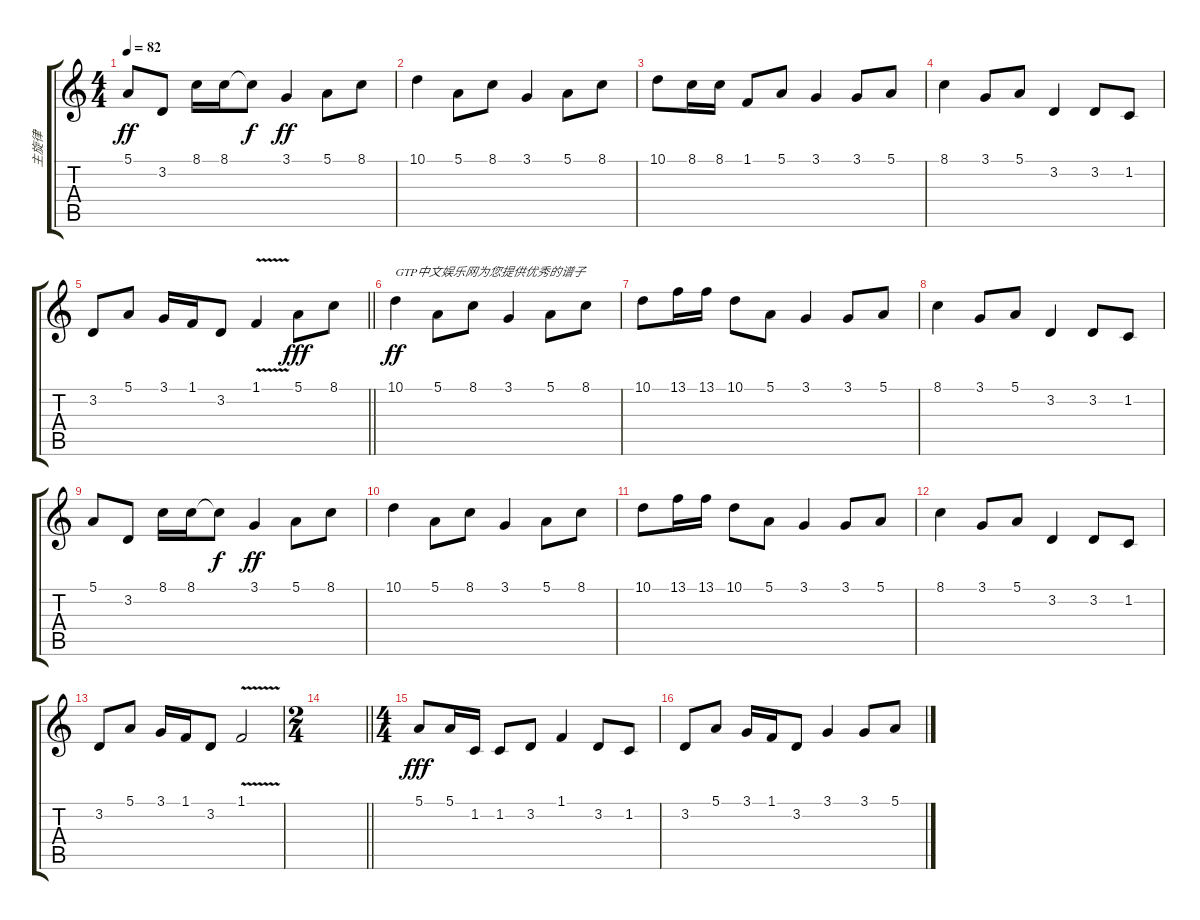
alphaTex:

\track ("主旋律" "主旋律") {instrument lead5charang}
\staff {score tabs}
\tuning (E4 B3 G3 D3 A2 E2) {hide}
\ts (4 4)
\tempo 82
\clef g2
\ks c
5.1.8{dy ff} 3.2.8 8.1.16 8.1.16 8.1{t}.8{dy f} 3.1.4{dy ff} 5.1.8 8.1.8 |
10.1.4 5.1.8 8.1.8 3.1.4 5.1.8 8.1.8 |
10.1.8 8.1.16 8.1.16 1.1.8 5.1.8 3.1.4 3.1.8 5.1.8 |
8.1.4 3.1.8 5.1.8 3.2.4 3.2.8 1.2.8 |
\barLineRight lightlight
3.2.8 5.1.8 3.1.16 1.1.16 3.2.8 1.1{v}.4 5.1.8{dy fff} 8.1.8 |
\section ("" "")
10.1.4{txt "GTP中文娱乐网为您提供优秀的谱子" dy ff} 5.1.8 8.1.8 3.1.4 5.1.8 8.1.8 |
10.1.8 13.1.16 13.1.16 10.1.8 5.1.8 3.1.4 3.1.8 5.1.8 |
8.1.4 3.1.8 5.1.8 3.2.4 3.2.8 1.2.8 |
5.1.8 3.2.8 8.1.16 8.1.16 8.1{t}.8{dy f} 3.1.4{dy ff} 5.1.8 8.1.8 |
10.1.4 5.1.8 8.1.8 3.1.4 5.1.8 8.1.8 |
10.1.8 13.1.16 13.1.16 10.1.8 5.1.8 3.1.4 3.1.8 5.1.8 |
8.1.4 3.1.8 5.1.8 3.2.4 3.2.8 1.2.8 |
3.2.8 5.1.8 3.1.16 1.1.16 3.2.8 1.1{v}.2 |
\ts (2 4)
\barLineRight lightlight
|
\ts (4 4)
\section ("" "")
5.1.8{dy fff} 5.1.16 1.2.16 1.2.8 3.2.8 1.1.4 3.2.8 1.2.8 |
3.2.8 5.1.8 3.1.16 1.1.16 3.2.8 3.1.4 3.1.8 5.1.8
